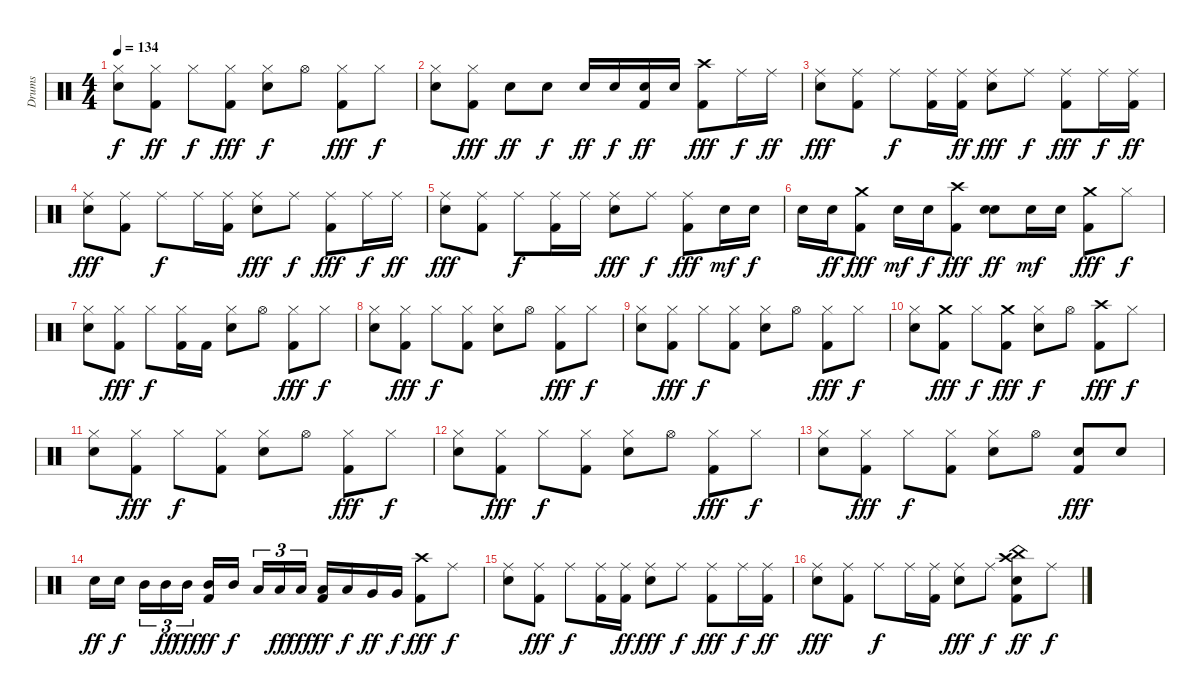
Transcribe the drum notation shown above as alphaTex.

\track ("Drums" "Drums") {instrument percussion}
\staff {score}
\articulation defaults
\ts (4 4)
\tempo 134
\clef neutral
\ks c
("Hi-Hat (closed)" "Snare (hit) 2").8{dy f} ("Hi-Hat (closed)" "Kick (hit) 2").8{dy ff} "Hi-Hat (closed)".8{dy f} ("Hi-Hat (closed)" "Kick (hit) 2").8{dy fff} ("Hi-Hat (closed)" "Snare (hit) 2").8{dy f} "Hi-Hat (open)".8 ("Hi-Hat (closed)" "Kick (hit) 2").8{dy fff} "Hi-Hat (closed)".8{dy f} |
("Hi-Hat (closed)" "Snare (hit) 2").8 ("Hi-Hat (closed)" "Kick (hit) 2").8{dy fff} "Snare (hit) 2".8{dy ff} "Snare (hit) 2".8{dy f} "Snare (hit) 2".16{dy ff} "Snare (hit) 2".16{dy f} ("Kick (hit) 2" "Snare (hit) 2").16{dy ff} "Snare (hit) 2".16 ("Crash high (hit)" "Kick (hit) 2").8{dy fff} "Ride (middle)".16{dy f} "Ride (middle)".16{dy ff} |
("Ride (middle)" "Snare (hit) 2").8{dy fff} ("Ride (middle)" "Kick (hit) 2").8 "Ride (middle)".8{dy f} ("Ride (middle)" "Kick (hit) 2").16 ("Ride (middle)" "Kick (hit) 2").16{dy ff} ("Ride (middle)" "Snare (hit) 2").8{dy fff} "Ride (middle)".8{dy f} ("Kick (hit) 2" "Ride (middle)").8{dy fff} "Ride (middle)".16{dy f} ("Kick (hit) 2" "Ride (middle)").16{dy ff} |
("Snare (hit) 2" "Ride (middle)").8{dy fff} ("Ride (middle)" "Kick (hit) 2").8 "Ride (middle)".8{dy f} "Ride (middle)".16 ("Ride (middle)" "Kick (hit) 2").16 ("Ride (middle)" "Snare (hit) 2").8{dy fff} "Ride (middle)".8{dy f} ("Kick (hit) 2" "Ride (middle)").8{dy fff} "Ride (middle)".16{dy f} "Ride (middle)".16{dy ff} |
("Snare (hit) 2" "Ride (middle)").8{dy fff} ("Ride (middle)" "Kick (hit) 2").8 "Ride (middle)".8{dy f} ("Kick (hit) 2" "Ride (middle)").16 "Ride (middle)".16 ("Ride (middle)" "Snare (hit) 2").8{dy fff} "Ride (middle)".8{dy f} ("Ride (middle)" "Kick (hit) 2").8{dy fff} "Snare (hit) 2".16{dy mf} "Snare (hit) 2".16{dy f} |
"Snare (hit) 2".16 "Snare (hit) 2".16{dy ff} ("Crash medium (hit)" "Kick (hit) 2").8{dy fff} "Snare (hit) 2".16{dy mf} "Snare (hit) 2".16{dy f} ("Kick (hit) 2" "Crash high (hit)").8{dy fff} ("Snare (hit) 2" "Snare (hit) 2").8{dy ff} "Snare (hit) 2".16{dy mf} "Snare (hit) 2".16 ("Crash medium (hit)" "Kick (hit) 2").8{dy fff} "Hi-Hat (closed)".8{dy f} |
("Hi-Hat (closed)" "Snare (hit) 2").8 ("Hi-Hat (closed)" "Kick (hit) 2").8{dy fff} "Hi-Hat (closed)".8{dy f} ("Hi-Hat (closed)" "Kick (hit) 2").16 "Kick (hit) 2".16 ("Hi-Hat (closed)" "Snare (hit) 2").8 "Hi-Hat (open)".8 ("Hi-Hat (closed)" "Kick (hit) 2").8{dy fff} "Hi-Hat (closed)".8{dy f} |
("Hi-Hat (closed)" "Snare (hit) 2").8 ("Hi-Hat (closed)" "Kick (hit) 2").8{dy fff} "Hi-Hat (closed)".8{dy f} ("Hi-Hat (closed)" "Kick (hit) 2").8 ("Hi-Hat (closed)" "Snare (hit) 2").8 "Hi-Hat (open)".8 ("Hi-Hat (closed)" "Kick (hit) 2").8{dy fff} "Hi-Hat (closed)".8{dy f} |
("Hi-Hat (closed)" "Snare (hit) 2").8 ("Hi-Hat (closed)" "Kick (hit) 2").8{dy fff} "Hi-Hat (closed)".8{dy f} ("Hi-Hat (closed)" "Kick (hit) 2").8 ("Hi-Hat (closed)" "Snare (hit) 2").8 "Hi-Hat (open)".8 ("Hi-Hat (closed)" "Kick (hit) 2").8{dy fff} "Hi-Hat (closed)".8{dy f} |
("Hi-Hat (closed)" "Snare (hit) 2").8 ("Crash medium (hit)" "Kick (hit) 2").8{dy fff} "Hi-Hat (closed)".8{dy f} ("Crash medium (hit)" "Kick (hit) 2").8{dy fff} ("Hi-Hat (closed)" "Snare (hit) 2").8{dy f} "Hi-Hat (open)".8 ("Crash high (hit)" "Kick (hit) 2").8{dy fff} "Hi-Hat (closed)".8{dy f} |
("Hi-Hat (closed)" "Snare (hit) 2").8 ("Hi-Hat (closed)" "Kick (hit) 2").8{dy fff} "Hi-Hat (closed)".8{dy f} ("Hi-Hat (closed)" "Kick (hit) 2").8 ("Hi-Hat (closed)" "Snare (hit) 2").8 "Hi-Hat (open)".8 ("Hi-Hat (closed)" "Kick (hit) 2").8{dy fff} "Hi-Hat (closed)".8{dy f} |
("Hi-Hat (closed)" "Snare (hit) 2").8 ("Hi-Hat (closed)" "Kick (hit) 2").8{dy fff} "Hi-Hat (closed)".8{dy f} ("Hi-Hat (closed)" "Kick (hit) 2").8 ("Hi-Hat (closed)" "Snare (hit) 2").8 "Hi-Hat (open)".8 ("Hi-Hat (closed)" "Kick (hit) 2").8{dy fff} "Hi-Hat (closed)".8{dy f} |
("Hi-Hat (closed)" "Snare (hit) 2").8 ("Hi-Hat (closed)" "Kick (hit) 2").8{dy fff} "Hi-Hat (closed)".8{dy f} ("Hi-Hat (closed)" "Kick (hit) 2").8 ("Hi-Hat (closed)" "Snare (hit) 2").8 "Hi-Hat (open)".8 ("Kick (hit) 2" "Snare (hit) 2").8{dy fff} "Snare (hit) 2".8 |
"Snare (hit) 2".16{dy ff} "Snare (hit) 2".16{dy f} "Mid Tom (hit)".16{tu (3 2)} "Mid Tom (hit)".16{tu (3 2) dy ff} "Mid Tom (hit)".16{tu (3 2) dy fff} ("Kick (hit) 2" "Mid Tom (hit)").16{dy ff} "Mid Tom (hit)".16{dy f} "Low Tom (hit)".16{tu (3 2)} "Low Tom (hit)".16{tu (3 2) dy ff} "Low Tom (hit)".16{tu (3 2) dy fff} ("Kick (hit) 2" "Low Tom (hit)").16{dy ff} "Low Tom (hit)".16{dy f} "Very Low Tom (hit)".16{dy ff} "Very Low Tom (hit)".16{dy f} ("Crash high (hit)" "Kick (hit) 2").8{dy fff} "Ride (middle)".8{dy f} |
("Ride (middle)" "Snare (hit) 2").8 ("Ride (middle)" "Kick (hit) 2").8{dy fff} "Ride (middle)".8{dy f} ("Ride (middle)" "Kick (hit) 2").16 ("Ride (middle)" "Kick (hit) 2").16{dy ff} ("Ride (middle)" "Snare (hit) 2").8{dy fff} "Ride (middle)".8{dy f} ("Kick (hit) 2" "Ride (middle)").8{dy fff} "Ride (middle)".16{dy f} ("Kick (hit) 2" "Ride (middle)").16{dy ff} |
("Snare (hit) 2" "Ride (middle)").8{dy fff} ("Ride (middle)" "Kick (hit) 2").8 "Ride (middle)".8{dy f} "Ride (middle)".16 ("Ride (middle)" "Kick (hit) 2").16 ("Ride (middle)" "Snare (hit) 2").8{dy fff} "Ride (middle)".8{dy f} ("Crash high (hit)" "Snare (hit) 2" "Kick (hit) 2" "China (hit)").8{dy ff} "Ride (middle)".8{dy f}
